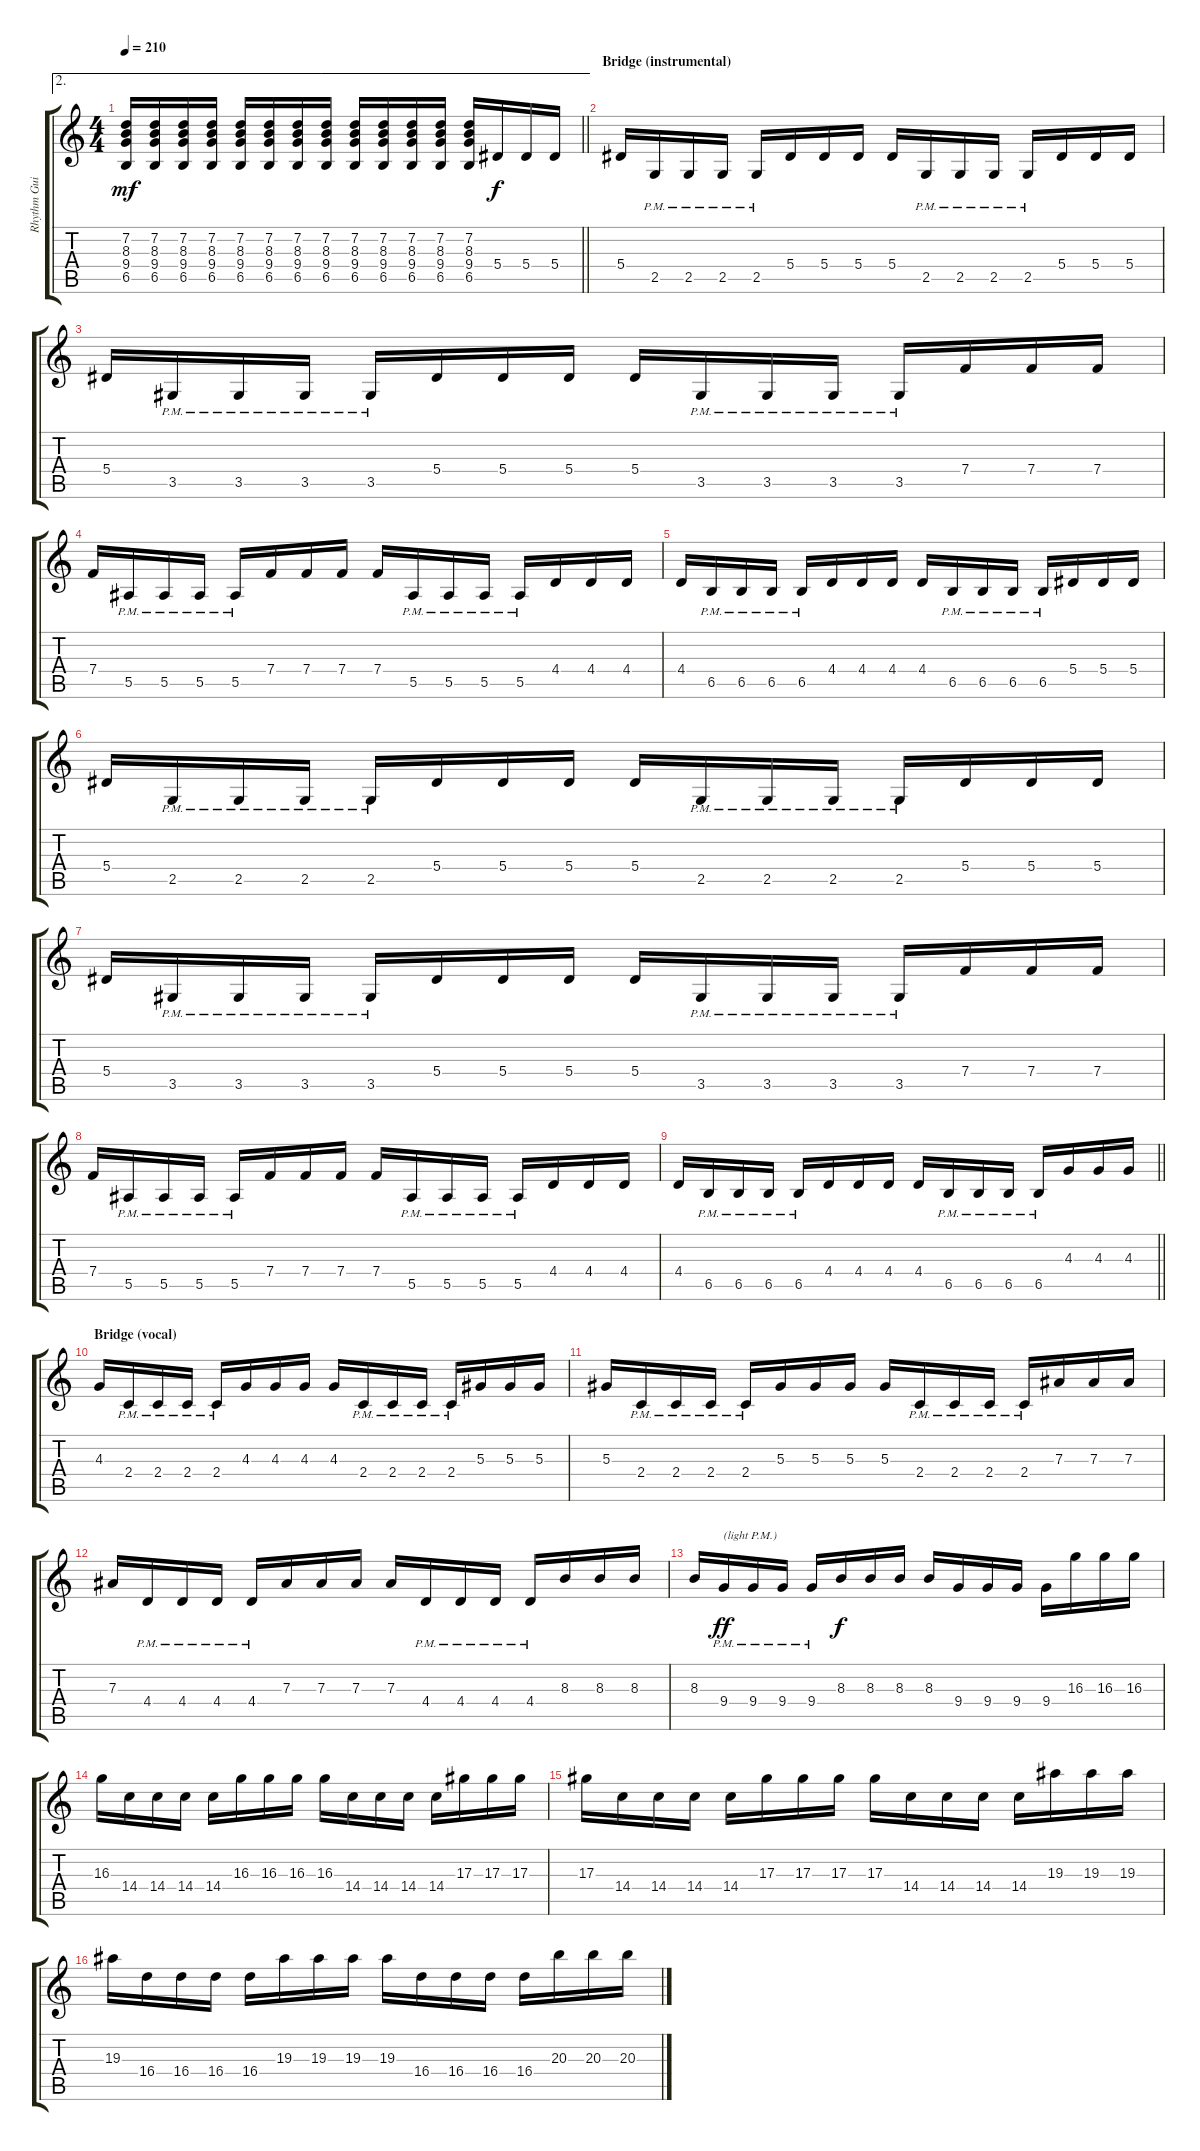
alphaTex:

\track ("Rhythm Guitar II" "Rhythm Gui") {instrument overdrivenguitar}
\staff {score tabs}
\tuning (C4 G3 Eb3 Bb2 F2 C2) {hide}
\ae 2
\ts (4 4)
\tempo 210
\clef g2
\barLineRight lightlight
\ks c
(7.2 8.3 9.4 6.5).16{dy mf} (7.2 8.3 9.4 6.5).16 (7.2 8.3 9.4 6.5).16 (7.2 8.3 9.4 6.5).16 (7.2 8.3 9.4 6.5).16 (7.2 8.3 9.4 6.5).16 (7.2 8.3 9.4 6.5).16 (7.2 8.3 9.4 6.5).16 (7.2 8.3 9.4 6.5).16 (7.2 8.3 9.4 6.5).16 (7.2 8.3 9.4 6.5).16 (7.2 8.3 9.4 6.5).16 (7.2 8.3 9.4 6.5).16 5.4.16{dy f volume 12} 5.4.16 5.4.16 |
\section ("" "Bridge (instrumental)")
5.4.16 2.5{pm}.16 2.5{pm}.16 2.5{pm}.16 2.5{pm}.16 5.4.16 5.4.16 5.4.16 5.4.16 2.5{pm}.16 2.5{pm}.16 2.5{pm}.16 2.5{pm}.16 5.4.16 5.4.16 5.4.16 |
5.4.16 3.5{pm}.16 3.5{pm}.16 3.5{pm}.16 3.5{pm}.16 5.4.16 5.4.16 5.4.16 5.4.16 3.5{pm}.16 3.5{pm}.16 3.5{pm}.16 3.5{pm}.16 7.4.16 7.4.16 7.4.16 |
7.4.16 5.5{pm}.16 5.5{pm}.16 5.5{pm}.16 5.5{pm}.16 7.4.16 7.4.16 7.4.16 7.4.16 5.5{pm}.16 5.5{pm}.16 5.5{pm}.16 5.5{pm}.16 4.4.16 4.4.16 4.4.16 |
4.4.16 6.5{pm}.16 6.5{pm}.16 6.5{pm}.16 6.5{pm}.16 4.4.16 4.4.16 4.4.16 4.4.16 6.5{pm}.16 6.5{pm}.16 6.5{pm}.16 6.5{pm}.16 5.4.16 5.4.16 5.4.16 |
5.4.16 2.5{pm}.16 2.5{pm}.16 2.5{pm}.16 2.5{pm}.16 5.4.16 5.4.16 5.4.16 5.4.16 2.5{pm}.16 2.5{pm}.16 2.5{pm}.16 2.5{pm}.16 5.4.16 5.4.16 5.4.16 |
5.4.16 3.5{pm}.16 3.5{pm}.16 3.5{pm}.16 3.5{pm}.16 5.4.16 5.4.16 5.4.16 5.4.16 3.5{pm}.16 3.5{pm}.16 3.5{pm}.16 3.5{pm}.16 7.4.16 7.4.16 7.4.16 |
7.4.16 5.5{pm}.16 5.5{pm}.16 5.5{pm}.16 5.5{pm}.16 7.4.16 7.4.16 7.4.16 7.4.16 5.5{pm}.16 5.5{pm}.16 5.5{pm}.16 5.5{pm}.16 4.4.16 4.4.16 4.4.16 |
\barLineRight lightlight
4.4.16 6.5{pm}.16 6.5{pm}.16 6.5{pm}.16 6.5{pm}.16 4.4.16 4.4.16 4.4.16 4.4.16 6.5{pm}.16 6.5{pm}.16 6.5{pm}.16 6.5{pm}.16 4.3.16{volume 13} 4.3.16 4.3.16 |
\section ("" "Bridge (vocal)")
4.3.16 2.4{pm}.16 2.4{pm}.16 2.4{pm}.16 2.4{pm}.16 4.3.16 4.3.16 4.3.16 4.3.16 2.4{pm}.16 2.4{pm}.16 2.4{pm}.16 2.4{pm}.16 5.3.16 5.3.16 5.3.16 |
5.3.16 2.4{pm}.16 2.4{pm}.16 2.4{pm}.16 2.4{pm}.16 5.3.16 5.3.16 5.3.16 5.3.16 2.4{pm}.16 2.4{pm}.16 2.4{pm}.16 2.4{pm}.16 7.3.16 7.3.16 7.3.16 |
7.3.16 4.4{pm}.16 4.4{pm}.16 4.4{pm}.16 4.4{pm}.16 7.3.16 7.3.16 7.3.16 7.3.16 4.4{pm}.16 4.4{pm}.16 4.4{pm}.16 4.4{pm}.16 8.3.16 8.3.16 8.3.16 |
8.3.16 9.4{pm}.16{txt "(light P.M.)" dy ff} 9.4{pm}.16 9.4{pm}.16 9.4{pm}.16 8.3.16{dy f} 8.3.16 8.3.16 8.3.16 9.4.16 9.4.16 9.4.16 9.4.16 16.3.16 16.3.16 16.3.16 |
16.3.16 14.4.16 14.4.16 14.4.16 14.4.16 16.3.16 16.3.16 16.3.16 16.3.16 14.4.16 14.4.16 14.4.16 14.4.16 17.3.16 17.3.16 17.3.16 |
17.3.16 14.4.16 14.4.16 14.4.16 14.4.16 17.3.16 17.3.16 17.3.16 17.3.16 14.4.16 14.4.16 14.4.16 14.4.16 19.3.16 19.3.16 19.3.16 |
19.3.16 16.4.16 16.4.16 16.4.16 16.4.16 19.3.16 19.3.16 19.3.16 19.3.16 16.4.16 16.4.16 16.4.16 16.4.16 20.3.16 20.3.16 20.3.16
